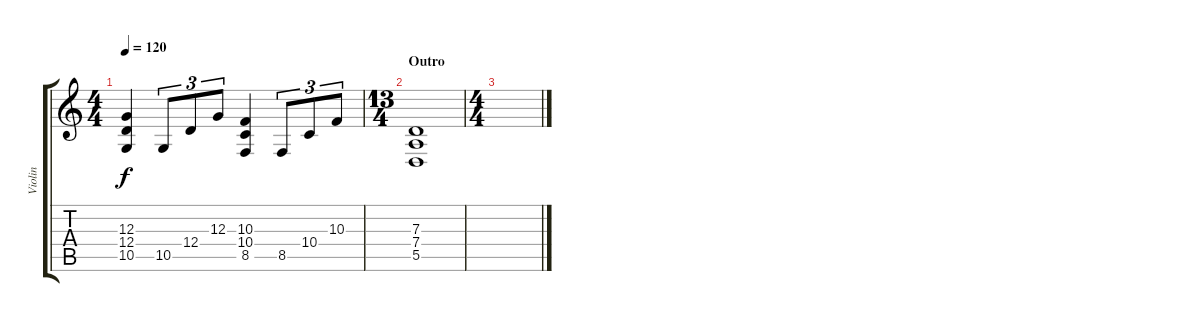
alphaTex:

\track ("Violin" "Violin") {instrument violin}
\staff {score tabs}
\tuning (E4 B3 G3 D3 A2 E2) {hide}
\ts (4 4)
\tempo 120
\clef g2
\ks c
(12.3 12.4 10.5).4{dy f} 10.5.8{tu (3 2)} 12.4.8{tu (3 2)} 12.3.8{tu (3 2)} (10.3 10.4 8.5).4 8.5.8{tu (3 2)} 10.4.8{tu (3 2)} 10.3.8{tu (3 2)} |
\ts (13 4)
\section ("" "Outro")
(7.3 7.4 5.5).1 |
\ts (4 4)
